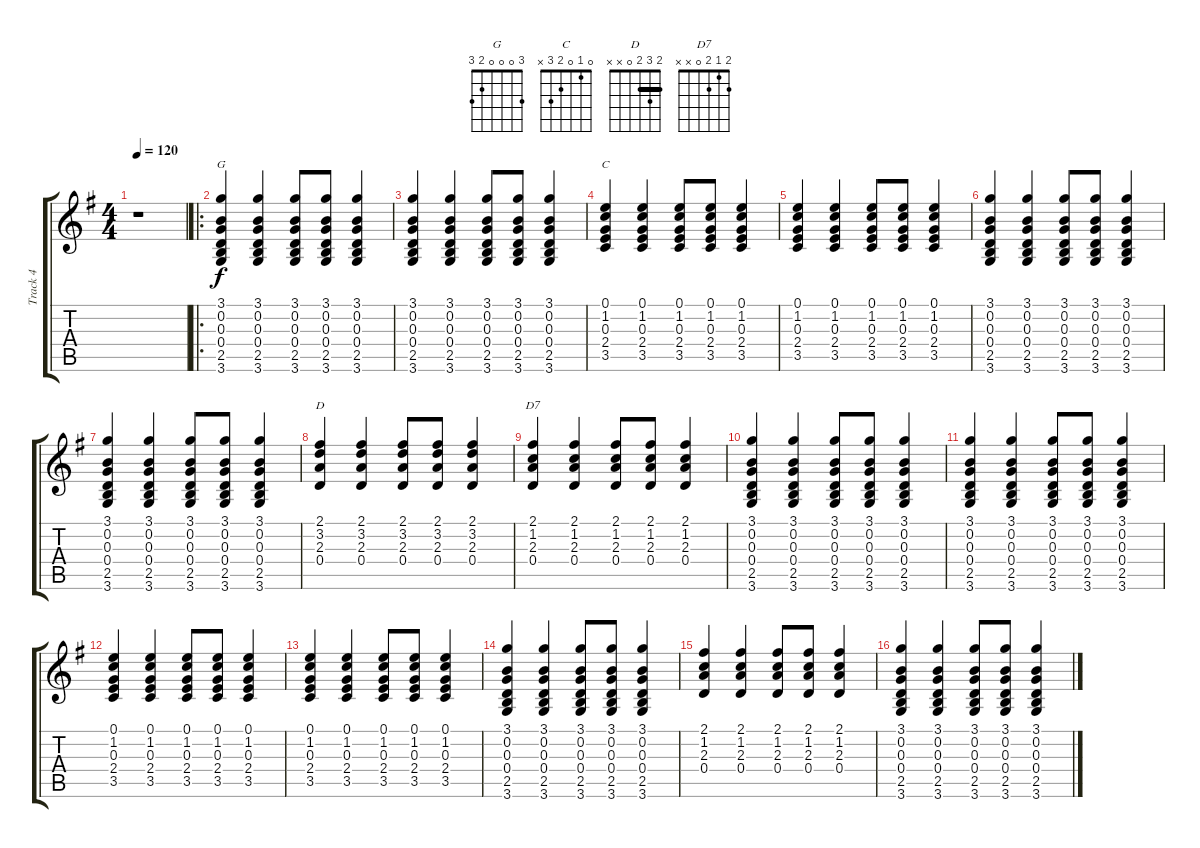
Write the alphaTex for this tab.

\track ("Track 4" "Track 4") {instrument acousticguitarnylon}
\staff {score tabs}
\tuning (E4 B3 G3 D3 A2 E2) {hide}
\chord ("G" 3 0 0 0 2 3)
\chord ("C" 0 1 0 2 3 x)
\chord ("D" 2 3 2 0 x x) {barre 2}
\chord ("D7" 2 1 2 0 x x)
\ts (4 4)
\tempo 120
\clef g2
\ks g
r.1{dy f instrument acousticguitarnylon} |
\ro
(3.1 0.2 0.3 0.4 2.5 3.6).4{ch "G"} (3.1 0.2 0.3 0.4 2.5 3.6).4 (3.1 0.2 0.3 0.4 2.5 3.6).8 (3.1 0.2 0.3 0.4 2.5 3.6).8 (3.1 0.2 0.3 0.4 2.5 3.6).4 |
(3.1 0.2 0.3 0.4 2.5 3.6).4 (3.1 0.2 0.3 0.4 2.5 3.6).4 (3.1 0.2 0.3 0.4 2.5 3.6).8 (3.1 0.2 0.3 0.4 2.5 3.6).8 (3.1 0.2 0.3 0.4 2.5 3.6).4 |
(0.1 1.2 0.3 2.4 3.5).4{ch "C"} (0.1 1.2 0.3 2.4 3.5).4 (0.1 1.2 0.3 2.4 3.5).8 (0.1 1.2 0.3 2.4 3.5).8 (0.1 1.2 0.3 2.4 3.5).4 |
(0.1 1.2 0.3 2.4 3.5).4 (0.1 1.2 0.3 2.4 3.5).4 (0.1 1.2 0.3 2.4 3.5).8 (0.1 1.2 0.3 2.4 3.5).8 (0.1 1.2 0.3 2.4 3.5).4 |
(3.1 0.2 0.3 0.4 2.5 3.6).4 (3.1 0.2 0.3 0.4 2.5 3.6).4 (3.1 0.2 0.3 0.4 2.5 3.6).8 (3.1 0.2 0.3 0.4 2.5 3.6).8 (3.1 0.2 0.3 0.4 2.5 3.6).4 |
(3.1 0.2 0.3 0.4 2.5 3.6).4 (3.1 0.2 0.3 0.4 2.5 3.6).4 (3.1 0.2 0.3 0.4 2.5 3.6).8 (3.1 0.2 0.3 0.4 2.5 3.6).8 (3.1 0.2 0.3 0.4 2.5 3.6).4 |
(2.1 3.2 2.3 0.4).4{ch "D"} (2.1 3.2 2.3 0.4).4 (2.1 3.2 2.3 0.4).8 (2.1 3.2 2.3 0.4).8 (2.1 3.2 2.3 0.4).4 |
(2.1 1.2 2.3 0.4).4{ch "D7"} (2.1 1.2 2.3 0.4).4 (2.1 1.2 2.3 0.4).8 (2.1 1.2 2.3 0.4).8 (2.1 1.2 2.3 0.4).4 |
(3.1 0.2 0.3 0.4 2.5 3.6).4 (3.1 0.2 0.3 0.4 2.5 3.6).4 (3.1 0.2 0.3 0.4 2.5 3.6).8 (3.1 0.2 0.3 0.4 2.5 3.6).8 (3.1 0.2 0.3 0.4 2.5 3.6).4 |
(3.1 0.2 0.3 0.4 2.5 3.6).4 (3.1 0.2 0.3 0.4 2.5 3.6).4 (3.1 0.2 0.3 0.4 2.5 3.6).8 (3.1 0.2 0.3 0.4 2.5 3.6).8 (3.1 0.2 0.3 0.4 2.5 3.6).4 |
(0.1 1.2 0.3 2.4 3.5).4 (0.1 1.2 0.3 2.4 3.5).4 (0.1 1.2 0.3 2.4 3.5).8 (0.1 1.2 0.3 2.4 3.5).8 (0.1 1.2 0.3 2.4 3.5).4 |
(0.1 1.2 0.3 2.4 3.5).4 (0.1 1.2 0.3 2.4 3.5).4 (0.1 1.2 0.3 2.4 3.5).8 (0.1 1.2 0.3 2.4 3.5).8 (0.1 1.2 0.3 2.4 3.5).4 |
(3.1 0.2 0.3 0.4 2.5 3.6).4 (3.1 0.2 0.3 0.4 2.5 3.6).4 (3.1 0.2 0.3 0.4 2.5 3.6).8 (3.1 0.2 0.3 0.4 2.5 3.6).8 (3.1 0.2 0.3 0.4 2.5 3.6).4 |
(2.1 1.2 2.3 0.4).4 (2.1 1.2 2.3 0.4).4 (2.1 1.2 2.3 0.4).8 (2.1 1.2 2.3 0.4).8 (2.1 1.2 2.3 0.4).4 |
(3.1 0.2 0.3 0.4 2.5 3.6).4 (3.1 0.2 0.3 0.4 2.5 3.6).4 (3.1 0.2 0.3 0.4 2.5 3.6).8 (3.1 0.2 0.3 0.4 2.5 3.6).8 (3.1 0.2 0.3 0.4 2.5 3.6).4
